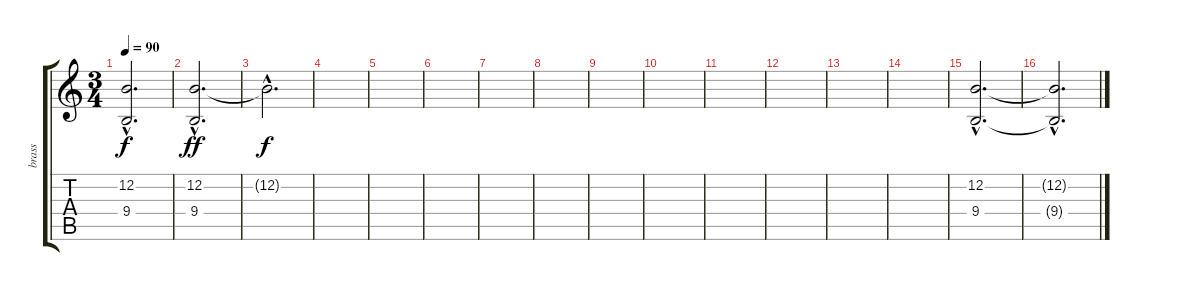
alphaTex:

\track ("brass" "brass") {instrument brasssection}
\staff {score tabs}
\tuning (E4 B3 G3 D3 A2 E2) {hide}
\ts (3 4)
\tempo 90
\clef g2
\ks c
(12.2{hac t} 9.4{hac t}).2{d dy f} |
(12.2{hac} 9.4{hac}).2{d dy ff} |
12.2{hac t}.2{d dy f} |
|
|
|
|
|
|
|
|
|
|
|
(12.2{hac} 9.4{hac}).2{d} |
(12.2{hac t} 9.4{hac t}).2{d}
